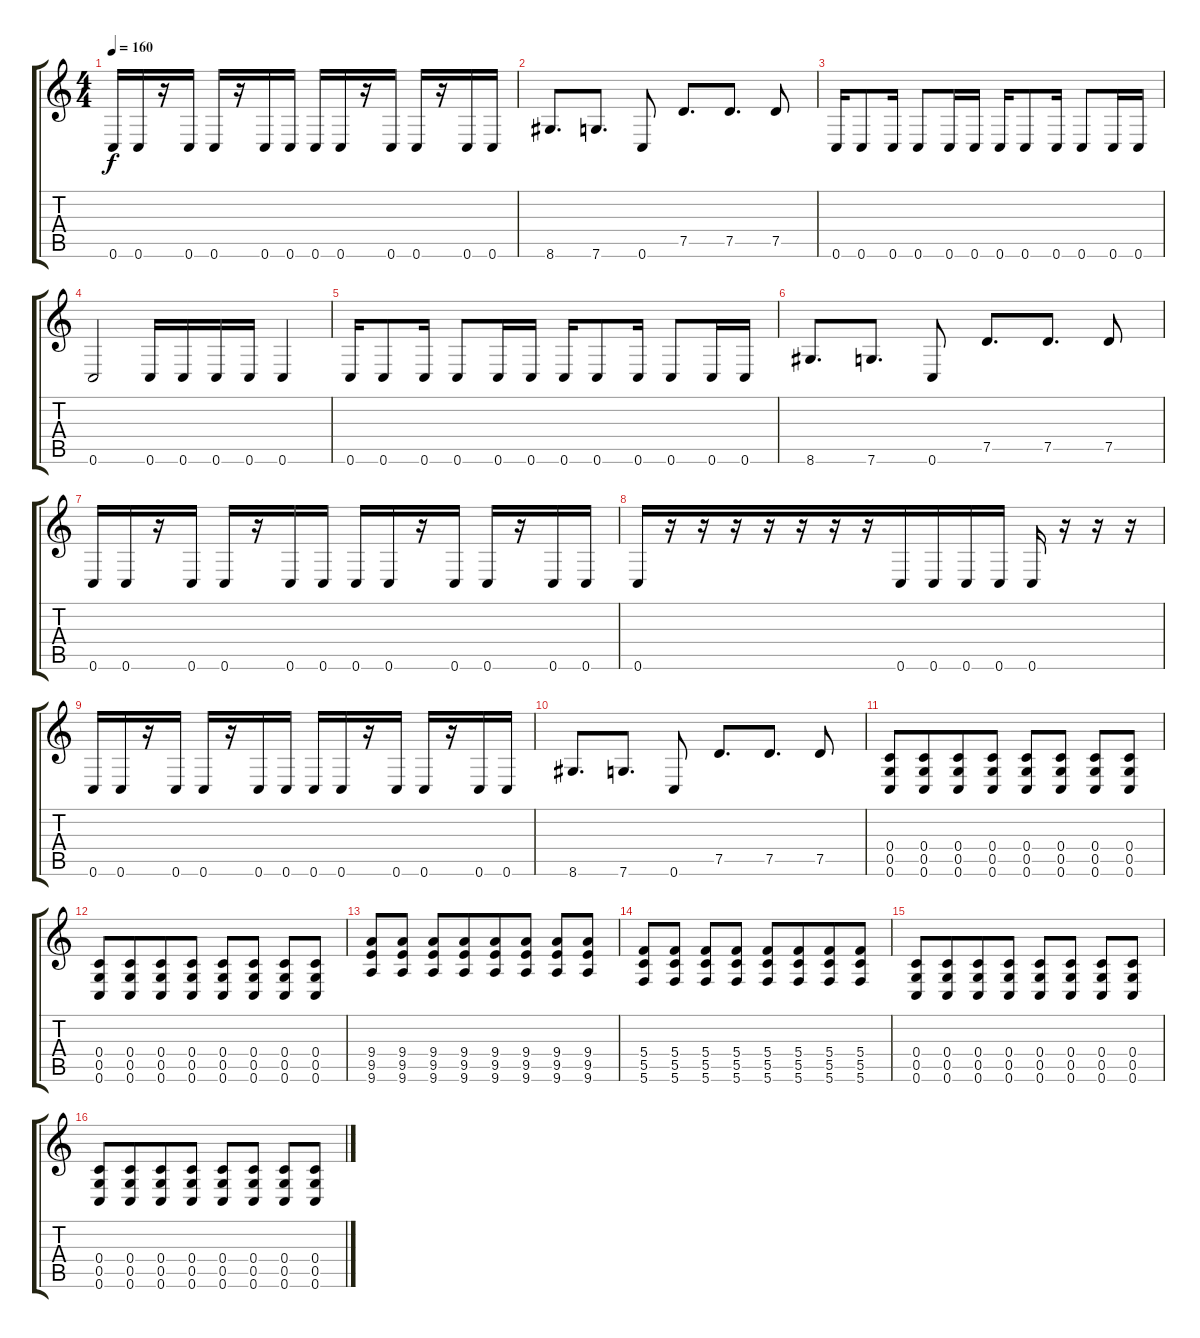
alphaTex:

\track "" {instrument distortionguitar}
\staff {score tabs}
\tuning (D4 A3 F3 C3 G2 C2) {hide}
\ts (4 4)
\tempo 160
\clef g2
\ks c
0.6.16{dy f beam merge} 0.6.16{beam merge} r.16 0.6.16 0.6.16 r.16{beam merge} 0.6.16 0.6.16 0.6.16{beam merge} 0.6.16 r.16{beam merge} 0.6.16 0.6.16 r.16 0.6.16 0.6.16 |
8.6.8{d} 7.6.8{d} 0.6.8 7.5.8{d beam merge} 7.5.8{d} 7.5.8 |
0.6.16{beam merge} 0.6.8 0.6.16 0.6.8{beam merge} 0.6.16 0.6.16 0.6.16{beam merge} 0.6.8{beam merge} 0.6.16 0.6.8 0.6.16 0.6.16 |
0.6.2 0.6.16{beam merge} 0.6.16 0.6.16 0.6.16 0.6.4 |
0.6.16{beam merge} 0.6.8 0.6.16 0.6.8{beam merge} 0.6.16 0.6.16 0.6.16{beam merge} 0.6.8{beam merge} 0.6.16 0.6.8 0.6.16 0.6.16 |
8.6.8{d} 7.6.8{d} 0.6.8 7.5.8{d beam merge} 7.5.8{d} 7.5.8 |
0.6.16{beam merge} 0.6.16{beam merge} r.16 0.6.16 0.6.16 r.16{beam merge} 0.6.16 0.6.16 0.6.16{beam merge} 0.6.16 r.16{beam merge} 0.6.16 0.6.16 r.16 0.6.16 0.6.16 |
0.6.16{beam merge} r.16 r.16 r.16 r.16 r.16{beam merge} r.16 r.16 0.6.16{beam merge} 0.6.16 0.6.16 0.6.16 0.6.16 r.16{beam merge} r.16{beam merge} r.16 |
0.6.16{beam merge} 0.6.16{beam merge} r.16 0.6.16 0.6.16 r.16{beam merge} 0.6.16 0.6.16 0.6.16{beam merge} 0.6.16 r.16{beam merge} 0.6.16 0.6.16 r.16 0.6.16 0.6.16 |
8.6.8{d} 7.6.8{d} 0.6.8 7.5.8{d beam merge} 7.5.8{d} 7.5.8 |
(0.4 0.5 0.6).8 (0.4 0.5 0.6).8{beam merge} (0.4 0.5 0.6).8 (0.4 0.5 0.6).8 (0.4 0.5 0.6).8{beam merge} (0.4 0.5 0.6).8 (0.4 0.5 0.6).8 (0.4 0.5 0.6).8 |
(0.4 0.5 0.6).8 (0.4 0.5 0.6).8{beam merge} (0.4 0.5 0.6).8 (0.4 0.5 0.6).8 (0.4 0.5 0.6).8{beam merge} (0.4 0.5 0.6).8 (0.4 0.5 0.6).8 (0.4 0.5 0.6).8 |
(9.4 9.5 9.6).8{beam merge} (9.4 9.5 9.6).8 (9.4 9.5 9.6).8{beam merge} (9.4 9.5 9.6).8{beam merge} (9.4 9.5 9.6).8 (9.4 9.5 9.6).8 (9.4 9.5 9.6).8{beam merge} (9.4 9.5 9.6).8 |
(5.4 5.5 5.6).8 (5.4 5.5 5.6).8 (5.4 5.5 5.6).8{beam merge} (5.4 5.5 5.6).8 (5.4 5.5 5.6).8{beam merge} (5.4 5.5 5.6).8{beam merge} (5.4 5.5 5.6).8 (5.4 5.5 5.6).8 |
(0.4 0.5 0.6).8 (0.4 0.5 0.6).8{beam merge} (0.4 0.5 0.6).8 (0.4 0.5 0.6).8 (0.4 0.5 0.6).8{beam merge} (0.4 0.5 0.6).8 (0.4 0.5 0.6).8 (0.4 0.5 0.6).8 |
(0.4 0.5 0.6).8 (0.4 0.5 0.6).8{beam merge} (0.4 0.5 0.6).8 (0.4 0.5 0.6).8 (0.4 0.5 0.6).8{beam merge} (0.4 0.5 0.6).8 (0.4 0.5 0.6).8 (0.4 0.5 0.6).8
